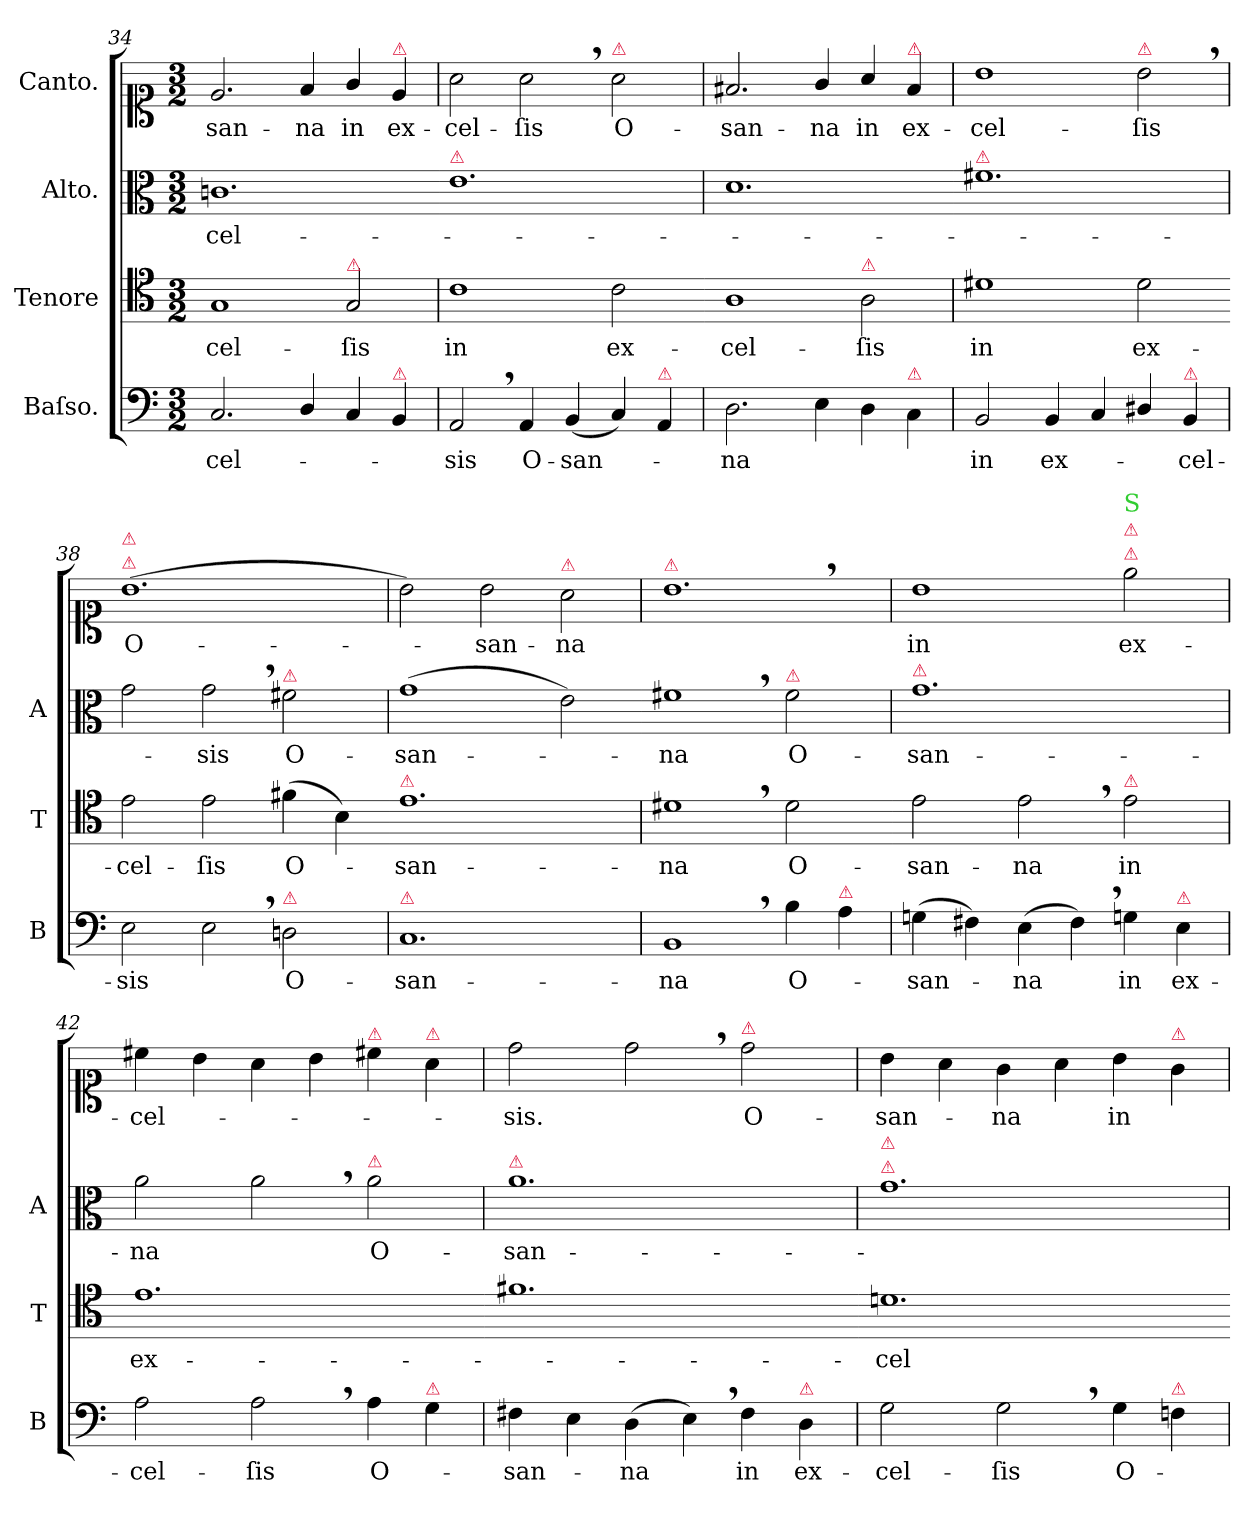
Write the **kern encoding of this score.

**kern	**text	**kern	**text	**kern	**text	**kern	**text
*part4	*part4	*part3	*part3	*part2	*part2	*part1	*part1
*staff4	*staff4	*staff3	*staff3	*staff2	*staff2	*staff1	*staff1
*I"Baſso.	*	*I"Tenore	*	*I"Alto.	*	*I"Canto.	*
*I'B	*	*I'T	*	*I'A	*	*	*
*clefF4	*	*clefC4	*	*clefC3	*	*clefC1	*
*k[]	*	*k[]	*	*k[]	*	*k[]	*
*M3/2	*	*M3/2	*	*M3/2	*	*M3/2	*
=34	=34	=34	=34	=34	=34	=34	=34
2.C/	-cel-	1G	-cel-	1.cn	-cel-	2.e/	-san-
4D/	.	.	.	.	.	4f/	-na
!	!	!LO:TX:a:color=crimson:t=⚠	!	!	!	!	!
4C/	.	2G/	-ſis	.	.	4g/	in
!	!	!	!	!	!	!LO:TX:a:color=crimson:t=⚠	!
!LO:TX:a:color=crimson:t=⚠	!	!	!	!	!	!	!
4BB/	.	.	.	.	.	4e/	ex-
=35	=35	=35	=35	=35-	=35	=35	=35
!	!	!	!	!LO:TX:a:color=crimson:t=⚠	!	!	!
!	!	!	!LO:LY:i	!	!	!	!
2AA,</	-sis	1c	in	1.e	.	2a\	-cel-
4AA/	O-	.	.	.	.	2a,<\	-ſis
(<4BB/	-san-	.	.	.	.	.	.
!	!	!	!	!	!	!LO:TX:a:color=crimson:t=⚠	!
!	!	!	!LO:LY:i	!	!	!	!LO:LY:i
4C/)	.	2c\	ex-	.	.	2a\	O-
!LO:TX:a:color=crimson:t=⚠	!	!	!	!	!	!	!
4AA/	.	.	.	.	.	.	.
=36	=36	=36-	=36	=36	=36	=36	=36
!	!	!	!LO:LY:i	!	!	!	!LO:LY:i
2.D\	-na	1A	-cel-	1.d	.	2.f#X/	-san-
!	!	!	!	!	!	!	!LO:LY:i
4E\	.	.	.	.	.	4g/	-na
!	!	!LO:TX:a:color=crimson:t=⚠	!	!	!	!	!
!	!	!	!LO:LY:i	!	!	!	!LO:LY:i
4D\	.	2A\	-ſis	.	.	4a/	in
!	!	!	!	!	!	!LO:TX:a:color=crimson:t=⚠	!
!LO:TX:a:color=crimson:t=⚠	!	!	!	!	!	!	!
!	!	!	!	!	!	!	!LO:LY:i
4C\	.	.	.	.	.	4f#/	ex-
=37	=37	=37	=37	=37-	=37	=37	=37
!	!	!	!	!LO:TX:a:color=crimson:t=⚠	!	!	!
!	!	!	!	!	!	!	!LO:LY:i
2BB/	in	1d#X	in	1.f#X	.	1b	-cel-
4BB/	ex-	.	.	.	.	.	.
4C/	.	.	.	.	.	.	.
!	!	!	!	!	!	!LO:TX:a:color=crimson:t=⚠	!
!	!	!	!	!	!	!	!LO:LY:i
4D#X/	.	2d#\	ex-	.	.	2b,<\	-ſis
!LO:TX:a:color=crimson:t=⚠	!	!	!	!	!	!	!
4BB/	-cel-	.	.	.	.	.	.
=38	=38	=38-	=38	=38	=38	=38	=38
!	!	!	!	!	!	!LO:TX:a:color=crimson:t=⚠	!
!	!	!	!	!	!	!LO:TX:a:color=crimson:t=⚠	!
2E\	-sis	2e\	-cel-	2g\	.	(<1.b	O-
2E,<\	.	2e\	-ſis	2g,<\	-sis	.	.
!	!	!	!	!LO:TX:a:color=crimson:t=⚠	!	!	!
!LO:TX:a:color=crimson:t=⚠	!	!	!	!	!	!	!
2Dn\	O-	(>4f#X\	O-	2f#X\	O-	.	.
.	.	4B\)	.	.	.	.	.
=39	=39	=39-	=39	=39	=39	=39	=39
!	!	!LO:TX:a:color=crimson:t=⚠	!	!	!	!	!
!LO:TX:a:color=crimson:t=⚠	!	!	!	!	!	!	!
1.C	-san-	1.e	-san-	(>1g	-san-	2b\)	.
.	.	.	.	.	.	2b\	-san-
!	!	!	!	!	!	!LO:TX:a:color=crimson:t=⚠	!
.	.	.	.	2e\)	.	2a\	-na
=40	=40	=40	=40	=40-	=40	=40	=40
!	!	!	!	!	!	!LO:TX:a:color=crimson:t=⚠	!
1BB,<	-na	1d#X,<	-na	1f#X,<	-na	1.b,<	.
!	!	!	!	!LO:TX:a:color=crimson:t=⚠	!	!	!
!	!	!	!LO:LY:i	!	!	!	!
4B\	O-	2d#\	O-	2f#\	O-	.	.
!LO:TX:a:color=crimson:t=⚠	!	!	!	!	!	!	!
4A\	.	.	.	.	.	.	.
=41	=41	=41-	=41	=41	=41	=41	=41
!	!	!	!	!LO:TX:a:color=crimson:t=⚠	!	!	!
!	!	!	!LO:LY:i	!	!	!	!
(>4Gn\	-san-	2e\	-san-	1.g	-san-	1b	in
4F#X\)	.	.	.	.	.	.	.
!	!	!	!LO:LY:i	!	!	!	!
(>4E\	-na	2e,<\	-na	.	.	.	.
4F#,<\)	.	.	.	.	.	.	.
!	!	!	!	!	!	!LO:TX:a:color=crimson:t=⚠	!
!	!	!	!	!	!	!LO:TX:a:color=crimson:t=⚠	!
!	!	!	!	!	!	!LO:TX:a:color=limegreen:t=S	!
!	!	!LO:TX:a:color=crimson:t=⚠	!	!	!	!	!
4Gn\	in	2e\	in	.	.	2ee\	ex-
!LO:TX:a:color=crimson:t=⚠	!	!	!	!	!	!	!
4E\	ex-	.	.	.	.	.	.
=42	=42	=42	=42	=42	=42	=42	=42
2A\	-cel-	1.e	ex-	2a\	-na	4cc#X\	-cel-
.	.	.	.	.	.	4b\	.
2A,<\	-ſis	.	.	2a,<\	.	4a\	.
.	.	.	.	.	.	4b\	.
!	!	!	!	!	!	!LO:TX:a:color=crimson:t=⚠	!
!	!	!	!	!LO:TX:a:color=crimson:t=⚠	!	!	!
4A\	O-	.	.	2a\	O-	4cc#X\	.
!	!	!	!	!	!	!LO:TX:a:color=crimson:t=⚠	!
!LO:TX:a:color=crimson:t=⚠	!	!	!	!	!	!	!
4G\	.	.	.	.	.	4a\	.
=43	=43	=43-	=43	=43	=43	=43	=43
!	!	!	!	!LO:TX:a:color=crimson:t=⚠	!	!	!
4F#X\	-san-	1.f#X	.	1.a	-san-	2dd\	-sis.
4E\	.	.	.	.	.	.	.
(>4D\	-na	.	.	.	.	2dd,<\	.
4E,<\)	.	.	.	.	.	.	.
!	!	!	!	!	!	!LO:TX:a:color=crimson:t=⚠	!
4F#\	in	.	.	.	.	2dd\	O-
!LO:TX:a:color=crimson:t=⚠	!	!	!	!	!	!	!
4D\	ex-	.	.	.	.	.	.
=44	=44	=44-	=44	=44	=44	=44	=44
!	!	!	!	!LO:TX:a:color=crimson:t=⚠	!	!	!
!	!	!	!	!LO:TX:a:color=crimson:t=⚠	!	!	!
2G\	-cel-	1.dn	-cel-	1.g	.	4b\	-san-
.	.	.	.	.	.	4a\	.
2G,<\	-ſis	.	.	.	.	4g\	-na
.	.	.	.	.	.	4a\	.
4G\	O-	.	.	.	.	4b\	in
!	!	!	!	!	!	!LO:TX:a:color=crimson:t=⚠	!
!LO:TX:a:color=crimson:t=⚠	!	!	!	!	!	!	!
4Fn\	.	.	.	.	.	4g\	.
=	=	=-	=	=	=	=	=
*-	*-	*-	*-	*-	*-	*-	*-
